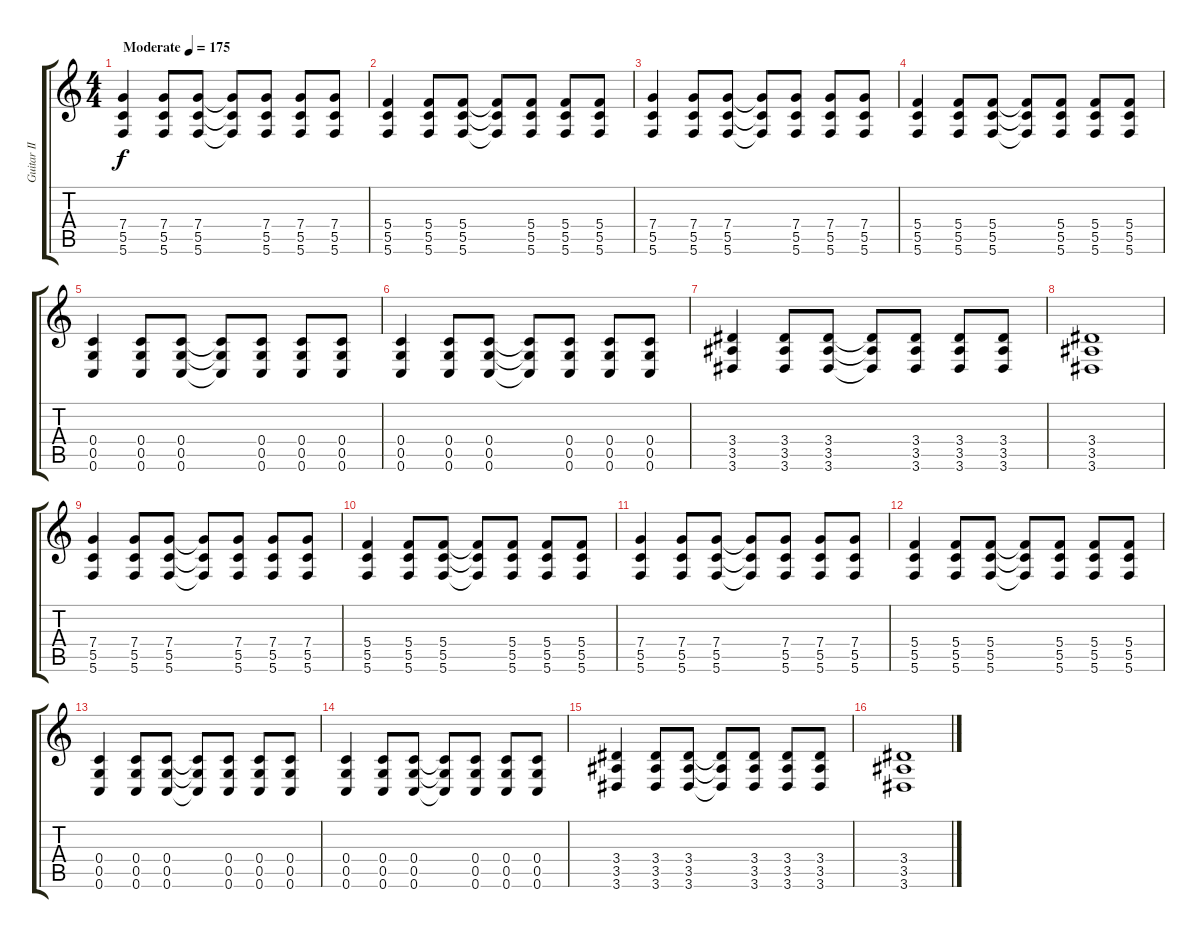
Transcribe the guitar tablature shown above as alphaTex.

\track ("Guitar II" "Guitar II") {instrument overdrivenguitar}
\staff {score tabs}
\tuning (D4 A3 F3 C3 G2 C2) {hide}
\ts (4 4)
\tempo (175 "Moderate")
\clef g2
\ks c
(7.4 5.5 5.6).4{dy f instrument overdrivenguitar} (7.4 5.5 5.6).8 (7.4 5.5 5.6).8 (7.4{t} 5.5{t} 5.6{t}).8 (7.4 5.5 5.6).8 (7.4 5.5 5.6).8 (7.4 5.5 5.6).8 |
(5.4 5.5 5.6).4 (5.4 5.5 5.6).8 (5.4 5.5 5.6).8 (5.4{t} 5.5{t} 5.6{t}).8 (5.4 5.5 5.6).8 (5.4 5.5 5.6).8 (5.4 5.5 5.6).8 |
(7.4 5.5 5.6).4 (7.4 5.5 5.6).8 (7.4 5.5 5.6).8 (7.4{t} 5.5{t} 5.6{t}).8 (7.4 5.5 5.6).8 (7.4 5.5 5.6).8 (7.4 5.5 5.6).8 |
(5.4 5.5 5.6).4 (5.4 5.5 5.6).8 (5.4 5.5 5.6).8 (5.4{t} 5.5{t} 5.6{t}).8 (5.4 5.5 5.6).8 (5.4 5.5 5.6).8 (5.4 5.5 5.6).8 |
(0.4 0.5 0.6).4 (0.4 0.5 0.6).8 (0.4 0.5 0.6).8 (0.4{t} 0.5{t} 0.6{t}).8 (0.4 0.5 0.6).8 (0.4 0.5 0.6).8 (0.4 0.5 0.6).8 |
(0.4 0.5 0.6).4 (0.4 0.5 0.6).8 (0.4 0.5 0.6).8 (0.4{t} 0.5{t} 0.6{t}).8 (0.4 0.5 0.6).8 (0.4 0.5 0.6).8 (0.4 0.5 0.6).8 |
(3.4 3.5 3.6).4 (3.4 3.5 3.6).8 (3.4 3.5 3.6).8 (3.4{t} 3.5{t} 3.6{t}).8 (3.4 3.5 3.6).8 (3.4 3.5 3.6).8 (3.4 3.5 3.6).8 |
(3.4 3.5 3.6).1 |
(7.4 5.5 5.6).4 (7.4 5.5 5.6).8 (7.4 5.5 5.6).8 (7.4{t} 5.5{t} 5.6{t}).8 (7.4 5.5 5.6).8 (7.4 5.5 5.6).8 (7.4 5.5 5.6).8 |
(5.4 5.5 5.6).4 (5.4 5.5 5.6).8 (5.4 5.5 5.6).8 (5.4{t} 5.5{t} 5.6{t}).8 (5.4 5.5 5.6).8 (5.4 5.5 5.6).8 (5.4 5.5 5.6).8 |
(7.4 5.5 5.6).4 (7.4 5.5 5.6).8 (7.4 5.5 5.6).8 (7.4{t} 5.5{t} 5.6{t}).8 (7.4 5.5 5.6).8 (7.4 5.5 5.6).8 (7.4 5.5 5.6).8 |
(5.4 5.5 5.6).4 (5.4 5.5 5.6).8 (5.4 5.5 5.6).8 (5.4{t} 5.5{t} 5.6{t}).8 (5.4 5.5 5.6).8 (5.4 5.5 5.6).8 (5.4 5.5 5.6).8 |
(0.4 0.5 0.6).4 (0.4 0.5 0.6).8 (0.4 0.5 0.6).8 (0.4{t} 0.5{t} 0.6{t}).8 (0.4 0.5 0.6).8 (0.4 0.5 0.6).8 (0.4 0.5 0.6).8 |
(0.4 0.5 0.6).4 (0.4 0.5 0.6).8 (0.4 0.5 0.6).8 (0.4{t} 0.5{t} 0.6{t}).8 (0.4 0.5 0.6).8 (0.4 0.5 0.6).8 (0.4 0.5 0.6).8 |
(3.4 3.5 3.6).4 (3.4 3.5 3.6).8 (3.4 3.5 3.6).8 (3.4{t} 3.5{t} 3.6{t}).8 (3.4 3.5 3.6).8 (3.4 3.5 3.6).8 (3.4 3.5 3.6).8 |
(3.4 3.5 3.6).1
